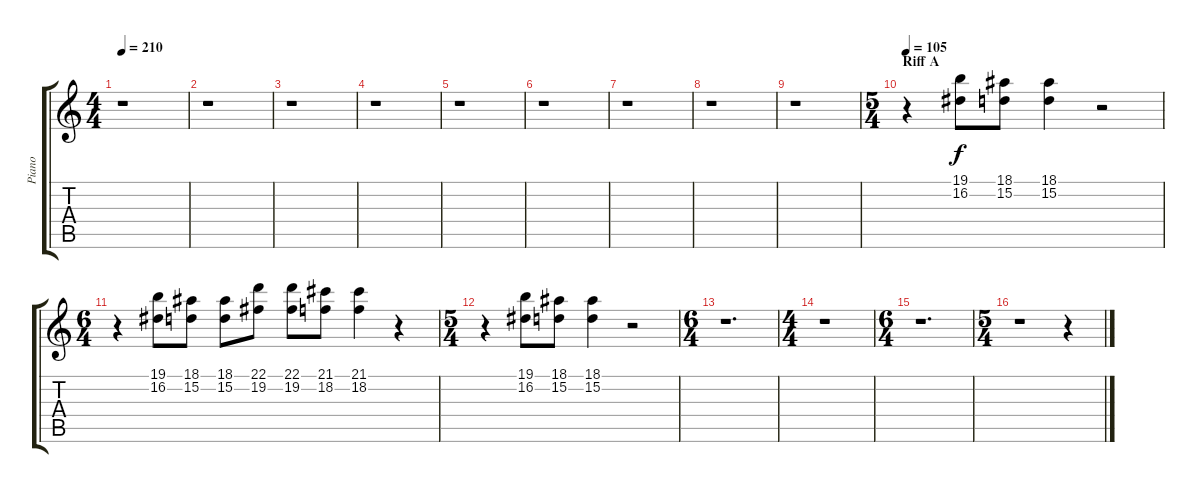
\track ("Piano" "Piano") {instrument acousticgrandpiano}
\staff {score tabs}
\tuning (E4 B3 G3 D3 A2 E2) {hide}
\ts (4 4)
\tempo 210
\clef g2
\ks c
r.1{dy f} |
r.1 |
r.1 |
r.1 |
r.1 |
r.1 |
r.1 |
r.1 |
r.1 |
\ts (5 4)
\section ("" "Riff A")
\tempo 105
r.4 (19.1 16.2).8 (18.1 15.2).8 (18.1 15.2).4 r.2 |
\ts (6 4)
r.4 (19.1 16.2).8 (18.1 15.2).8 (18.1 15.2).8 (22.1 19.2).8 (22.1 19.2).8 (21.1 18.2).8 (21.1 18.2).4 r.4 |
\ts (5 4)
r.4 (19.1 16.2).8 (18.1 15.2).8 (18.1 15.2).4 r.2 |
\ts (6 4)
r.1{d} |
\ts (4 4)
r.1 |
\ts (6 4)
r.1{d} |
\ts (5 4)
r.1 r.4
